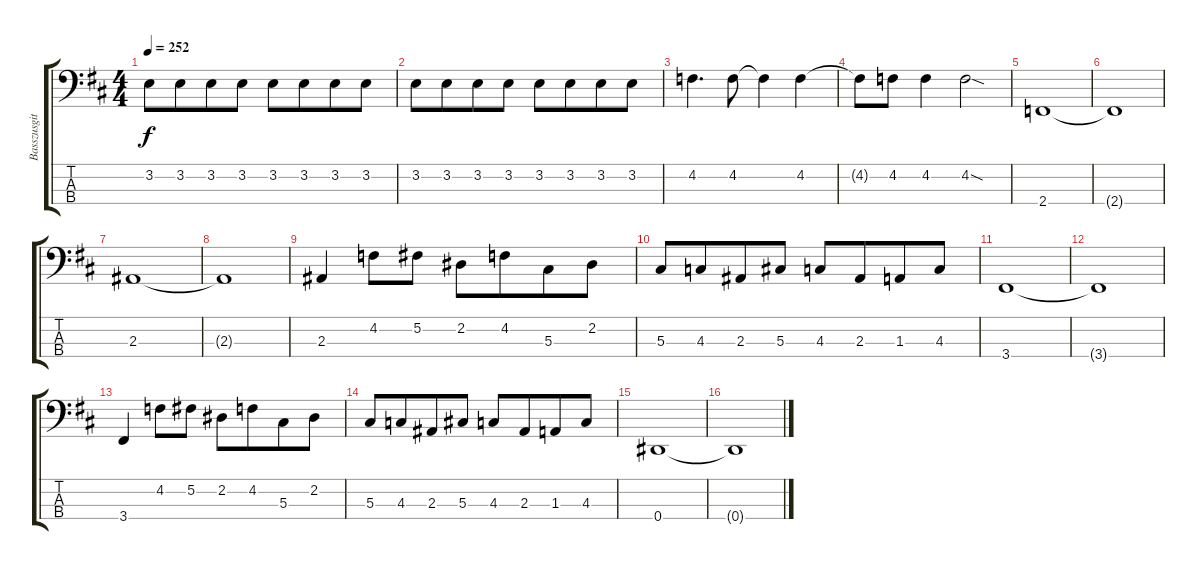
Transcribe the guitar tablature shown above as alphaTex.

\track ("Basszusgitár (Barry Sparks)" "Basszusgit") {instrument electricbassfinger}
\staff {score tabs}
\tuning (Gb2 Db2 Ab1 Eb1) {hide}
\ts (4 4)
\tempo 252
\clef f4
\ks d
3.2.8{dy f} 3.2.8{beam merge} 3.2.8 3.2.8 3.2.8 3.2.8{beam merge} 3.2.8 3.2.8 |
3.2.8 3.2.8{beam merge} 3.2.8 3.2.8 3.2.8 3.2.8{beam merge} 3.2.8 3.2.8 |
4.2.4{d} 4.2.8 4.2{t}.4 4.2.4 |
4.2{t}.8 4.2.8 4.2.4 4.2{sod}.2 |
2.4.1 |
2.4{t}.1 |
2.3.1 |
2.3{t}.1 |
2.3.4 4.2.8 5.2.8 2.2.8 4.2.8{beam merge} 5.3.8 2.2.8 |
5.3.8 4.3.8{beam merge} 2.3.8 5.3.8 4.3.8 2.3.8{beam merge} 1.3.8 4.3.8 |
3.4.1 |
3.4{t}.1 |
3.4.4 4.2.8 5.2.8 2.2.8 4.2.8{beam merge} 5.3.8 2.2.8 |
5.3.8 4.3.8{beam merge} 2.3.8 5.3.8 4.3.8 2.3.8{beam merge} 1.3.8 4.3.8 |
0.4.1 |
0.4{t}.1
